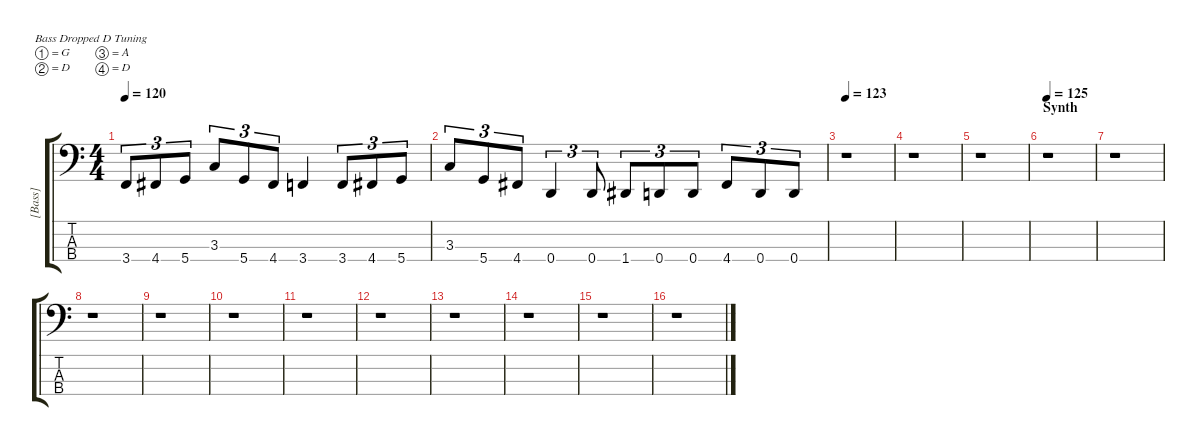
\hideDynamics
\bracketExtendMode groupsimilarinstruments
\firstSystemTrackNameMode fullname
\otherSystemsTrackNameMode fullname
\otherSystemsTrackNameOrientation horizontal
\track ("[Bass]" "E-Bass") {instrument electricbassfinger}
\staff {score tabs}
\tuning (G2 D2 A1 D1)
\ts (4 4)
\tempo 120
\clef f4
\ks c
3.4.8{tu (3 2) dy f} 4.4.8{tu (3 2)} 5.4.8{tu (3 2)} 3.3.8{tu (3 2)} 5.4.8{tu (3 2)} 4.4.8{tu (3 2)} 3.4.4 3.4.8{tu (3 2)} 4.4.8{tu (3 2)} 5.4.8{tu (3 2)} |
3.3.8{tu (3 2)} 5.4.8{tu (3 2)} 4.4.8{tu (3 2)} 0.4.4{tu (3 2)} 0.4.8{tu (3 2)} 1.4.8{tu (3 2)} 0.4.8{tu (3 2)} 0.4.8{tu (3 2)} 4.4.8{tu (3 2)} 0.4.8{tu (3 2)} 0.4.8{tu (3 2)} |
\tempo 123
r.1 |
r.1 |
r.1 |
\section ("" "Synth")
\tempo 125
r.1 |
r.1 |
r.1 |
r.1 |
r.1 |
r.1 |
r.1 |
r.1 |
r.1 |
r.1 |
r.1
